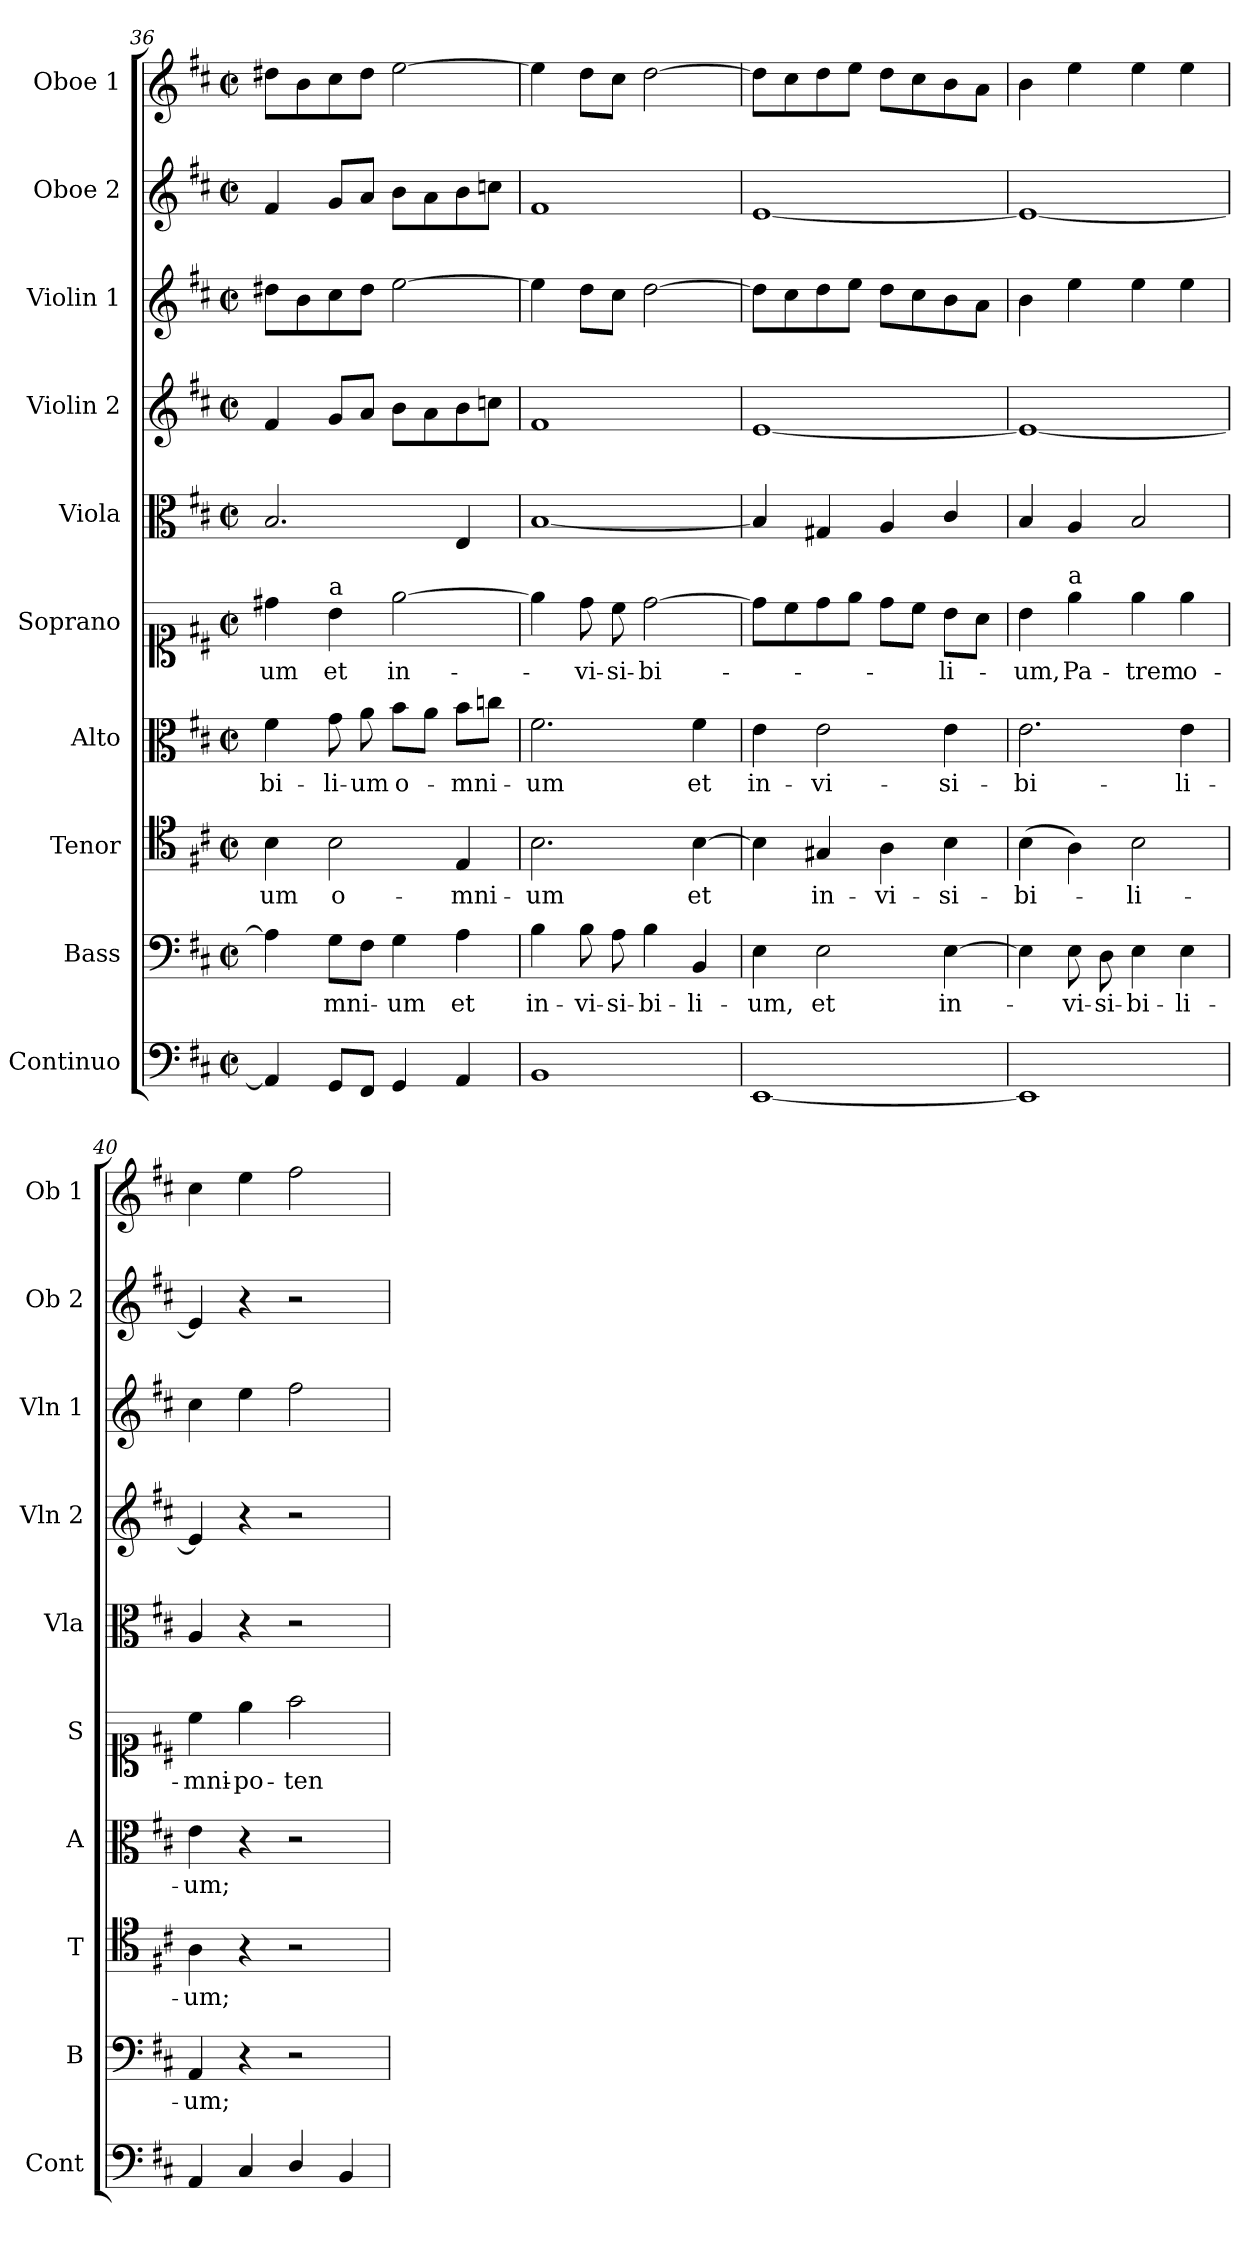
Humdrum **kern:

**kern	**kern	**text	**kern	**text	**kern	**text	**kern	**text	**kern	**kern	**kern	**kern	**kern
*part10	*part9	*part9	*part8	*part8	*part7	*part7	*part6	*part6	*part5	*part4	*part3	*part2	*part1
*staff10	*staff9	*staff9	*staff8	*staff8	*staff7	*staff7	*staff6	*staff6	*staff5	*staff4	*staff3	*staff2	*staff1
*I"Continuo	*I"Bass	*	*I"Tenor	*	*I"Alto	*	*I"Soprano	*	*I"Viola	*I"Violin 2	*I"Violin 1	*I"Oboe 2	*I"Oboe 1
*I'Cont	*I'B	*	*I'T	*	*I'A	*	*I'S	*	*I'Vla	*I'Vln 2	*I'Vln 1	*I'Ob 2	*I'Ob 1
*clefF4	*clefF4	*	*clefC4	*	*clefC3	*	*clefC1	*	*clefC3	*clefG2	*clefG2	*clefG2	*clefG2
*k[f#c#]	*k[f#c#]	*	*k[f#c#]	*	*k[f#c#]	*	*k[f#c#]	*	*k[f#c#]	*k[f#c#]	*k[f#c#]	*k[f#c#]	*k[f#c#]
*M2/2	*M2/2	*	*M2/2	*	*M2/2	*	*M2/2	*	*M2/2	*M2/2	*M2/2	*M2/2	*M2/2
*met(c|)	*met(c|)	*	*met(c|)	*	*met(c|)	*	*met(c|)	*	*met(c|)	*met(c|)	*met(c|)	*met(c|)	*met(c|)
=36	=36	=36	=36	=36	=36	=36	=36	=36	=36	=36	=36	=36	=36
!	!	!	!	!LO:LY:b	!	!LO:LY:b	!	!LO:LY:b	!	!	!	!	!
4AA/]	4A\]	.	4B\	-um	4f#\	-bi-	4dd#X\	-um	2.B/	4f#/	8dd#X\L	4f#/	8dd#X\L
.	.	.	.	.	.	.	.	.	.	.	8b\	.	8b\
!	!	!	!	!	!	!	!LO:TX:a:t=a	!	!	!	!	!	!
!	!	!LO:LY:b	!	!LO:LY:b	!	!LO:LY:b	!	!LO:LY:b	!	!	!	!	!
8GG/L	8G\L	-mni-	2B\	o-	8g\	-li-	4b\	et	.	8g/L	8cc#\	8g/L	8cc#\
!	!	!	!	!	!	!LO:LY:b	!	!	!	!	!	!	!
8FF#/J	8F#\J	.	.	.	8a\	-um	.	.	.	8a/J	8dd#\J	8a/J	8dd#\J
!	!	!LO:LY:b	!	!	!	!LO:LY:b	!	!LO:LY:b	!	!	!	!	!
4GG/	4G\	-um	.	.	8b\L	o-	[2ee\	in-	.	8b\L	[2ee\	8b\L	[2ee\
.	.	.	.	.	8a\J	.	.	.	.	8a\	.	8a\	.
!	!	!LO:LY:b	!	!LO:LY:b	!	!LO:LY:b	!	!	!	!	!	!	!
4AA/	4A\	et	4E/	-mni-	8b\L	-mni-	.	.	4E/	8b\	.	8b\	.
.	.	.	.	.	8ccn\J	.	.	.	.	8ccn\J	.	8ccn\J	.
=37	=37	=37	=37	=37	=37	=37	=37	=37	=37	=37	=37	=37	=37
!	!	!LO:LY:b	!	!LO:LY:b	!	!LO:LY:b	!	!	!	!	!	!	!
1BB	4B\	in-	2.B\	-um	2.f#\	-um	4ee\]	.	[1B	1f#	4ee\]	1f#	4ee\]
!	!	!LO:LY:b	!	!	!	!	!	!LO:LY:b	!	!	!	!	!
.	8B\	-vi-	.	.	.	.	8dd\	-vi-	.	.	8dd\L	.	8dd\L
!	!	!LO:LY:b	!	!	!	!	!	!LO:LY:b	!	!	!	!	!
.	8A\	-si-	.	.	.	.	8cc#\	-si-	.	.	8cc#\J	.	8cc#\J
!	!	!LO:LY:b	!	!	!	!	!	!LO:LY:b	!	!	!	!	!
.	4B\	-bi-	.	.	.	.	[2dd\	-bi-	.	.	[2dd\	.	[2dd\
!	!	!LO:LY:b	!	!LO:LY:b	!	!LO:LY:b	!	!	!	!	!	!	!
.	4BB/	-li-	[4B\	et	4f#\	et	.	.	.	.	.	.	.
=38	=38	=38	=38	=38	=38	=38	=38	=38	=38	=38	=38	=38	=38
!	!	!LO:LY:b	!	!	!	!LO:LY:b	!	!	!	!	!	!	!
[1EE	4E\	-um,	4B\]	.	4e\	in-	8dd\L]	.	4B/]	[1e	8dd\L]	[1e	8dd\L]
.	.	.	.	.	.	.	8cc#\	.	.	.	8cc#\	.	8cc#\
!	!	!LO:LY:b	!	!LO:LY:b	!	!LO:LY:b	!	!	!	!	!	!	!
.	2E\	et	4G#X/	in-	2e\	-vi-	8dd\	.	4G#X/	.	8dd\	.	8dd\
.	.	.	.	.	.	.	8ee\J	.	.	.	8ee\J	.	8ee\J
!	!	!	!	!LO:LY:b	!	!	!	!	!	!	!	!	!
.	.	.	4A\	-vi-	.	.	8dd\L	.	4A/	.	8dd\L	.	8dd\L
.	.	.	.	.	.	.	8cc#\J	.	.	.	8cc#\	.	8cc#\
!	!	!LO:LY:b	!	!LO:LY:b	!	!LO:LY:b	!	!LO:LY:b	!	!	!	!	!
.	[4E\	in-	4B\	-si-	4e\	-si-	8b\L	-li-	4c#/	.	8b\	.	8b\
.	.	.	.	.	.	.	8a\J	.	.	.	8a\J	.	8a\J
=39	=39	=39	=39	=39	=39	=39	=39	=39	=39	=39	=39	=39	=39
!	!	!	!	!LO:LY:b	!	!LO:LY:b	!	!LO:LY:b	!	!	!	!	!
1EE]	4E\]	.	(4B\	-bi-	2.e\	-bi-	4b\	-um,	4B/	1e_	4b\	1e_	4b\
!	!	!	!	!	!	!	!LO:TX:a:t=a	!	!	!	!	!	!
!	!	!LO:LY:b	!	!	!	!	!	!LO:LY:b	!	!	!	!	!
.	8E\	-vi-	4A\)	.	.	.	4ee\	Pa-	4A/	.	4ee\	.	4ee\
!	!	!LO:LY:b	!	!	!	!	!	!	!	!	!	!	!
.	8D\	-si-	.	.	.	.	.	.	.	.	.	.	.
!	!	!LO:LY:b	!	!LO:LY:b	!	!	!	!LO:LY:b	!	!	!	!	!
.	4E\	-bi-	2B\	-li-	.	.	4ee\	-trem	2B/	.	4ee\	.	4ee\
!	!	!LO:LY:b	!	!	!	!LO:LY:b	!	!LO:LY:b	!	!	!	!	!
.	4E\	-li-	.	.	4e\	-li-	4ee\	o-	.	.	4ee\	.	4ee\
=40	=40	=40	=40	=40	=40	=40	=40	=40	=40	=40	=40	=40	=40
!	!	!LO:LY:b	!	!LO:LY:b	!	!LO:LY:b	!	!LO:LY:b	!	!	!	!	!
4AA/	4AA/	-um;	4A\	-um;	4e\	-um;	4cc#\	-mni-	4A/	4e/]	4cc#\	4e/]	4cc#\
!	!	!	!	!	!	!	!	!LO:LY:b	!	!	!	!	!
4C#/	4r	.	4r	.	4r	.	4ee\	-po-	4r	4r	4ee\	4r	4ee\
!	!	!	!	!	!	!	!	!LO:LY:b	!	!	!	!	!
4D/	2r	.	2r	.	2r	.	2ff#\	-ten-	2r	2r	2ff#\	2r	2ff#\
4BB/	.	.	.	.	.	.	.	.	.	.	.	.	.
=	=	=	=	=	=	=	=	=	=	=	=	=	=
*-	*-	*-	*-	*-	*-	*-	*-	*-	*-	*-	*-	*-	*-
